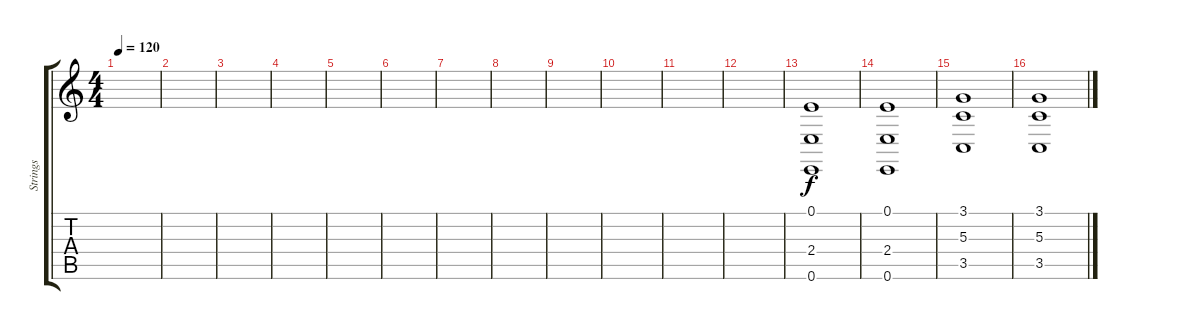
\track ("Strings" "Strings") {instrument stringensemble1}
\staff {score tabs}
\tuning (E4 B3 G3 D3 A2 E2) {hide}
\ts (4 4)
\tempo 120
\clef g2
\ks c
|
|
|
|
|
|
|
|
|
|
|
|
(0.1 2.4 0.6).1 |
(0.1 2.4 0.6).1 |
(3.1 5.3 3.5).1 |
(3.1 5.3 3.5).1
